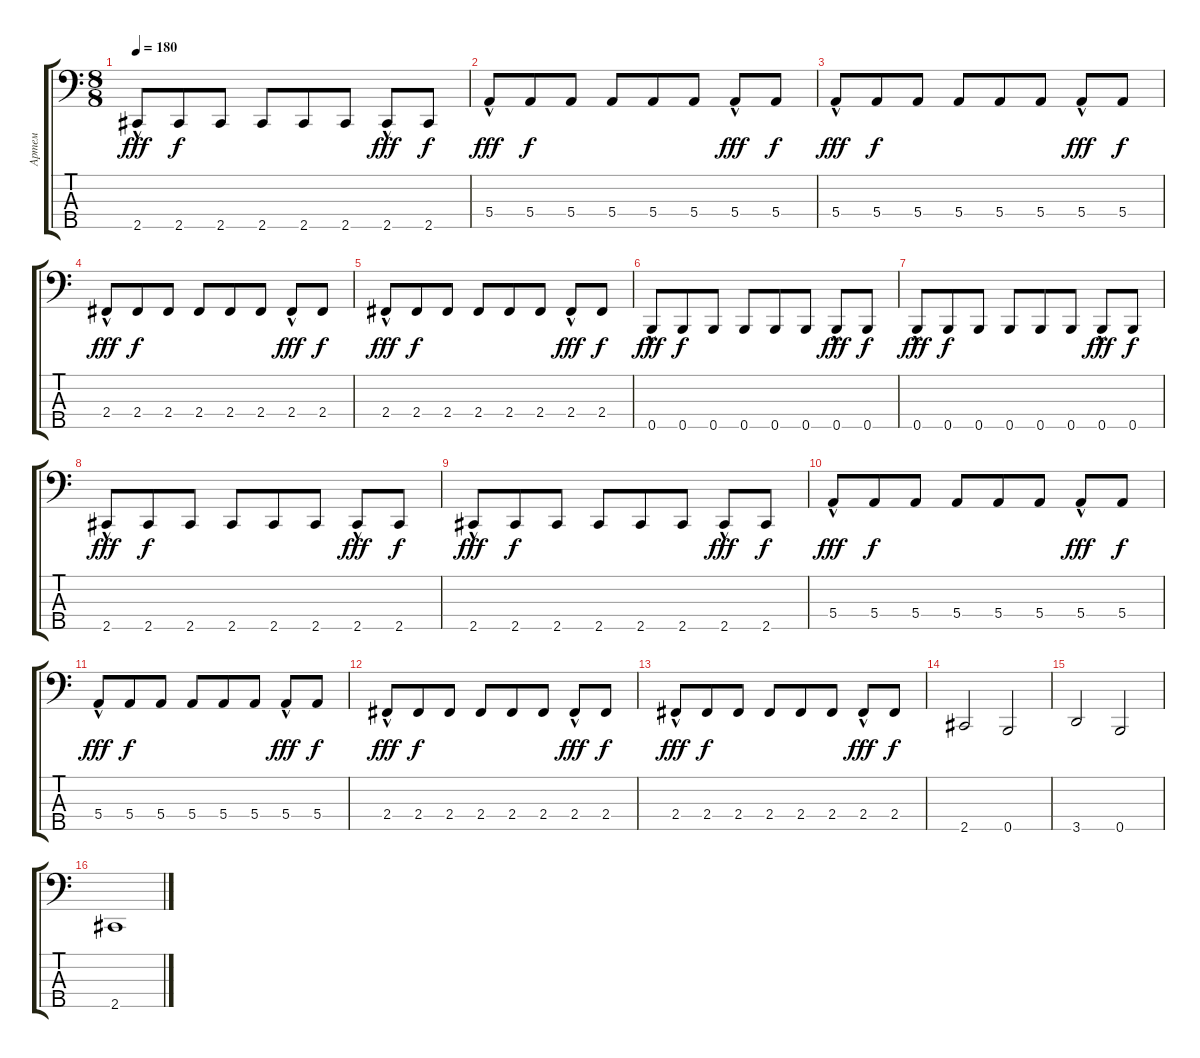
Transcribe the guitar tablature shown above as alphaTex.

\track ("Артем" "Артем") {instrument electricbassfinger}
\staff {score tabs}
\tuning (G2 D2 A1 E1 B0) {hide}
\ts (8 8)
\tempo 180
\clef f4
\ks c
2.5{hac}.8{dy fff} 2.5.8{dy f} 2.5.8 2.5.8 2.5.8 2.5.8 2.5{hac}.8{dy fff} 2.5.8{dy f} |
5.4{hac}.8{dy fff} 5.4.8{dy f} 5.4.8 5.4.8 5.4.8 5.4.8 5.4{hac}.8{dy fff} 5.4.8{dy f} |
5.4{hac}.8{dy fff} 5.4.8{dy f} 5.4.8 5.4.8 5.4.8 5.4.8 5.4{hac}.8{dy fff} 5.4.8{dy f} |
2.4{hac}.8{dy fff} 2.4.8{dy f} 2.4.8 2.4.8 2.4.8 2.4.8 2.4{hac}.8{dy fff} 2.4.8{dy f} |
2.4{hac}.8{dy fff} 2.4.8{dy f} 2.4.8 2.4.8 2.4.8 2.4.8 2.4{hac}.8{dy fff} 2.4.8{dy f} |
0.5{hac}.8{dy fff} 0.5.8{dy f} 0.5.8 0.5.8 0.5.8 0.5.8 0.5{hac}.8{dy fff} 0.5.8{dy f} |
0.5{hac}.8{dy fff} 0.5.8{dy f} 0.5.8 0.5.8 0.5.8 0.5.8 0.5{hac}.8{dy fff} 0.5.8{dy f} |
2.5{hac}.8{dy fff} 2.5.8{dy f} 2.5.8 2.5.8 2.5.8 2.5.8 2.5{hac}.8{dy fff} 2.5.8{dy f} |
2.5{hac}.8{dy fff} 2.5.8{dy f} 2.5.8 2.5.8 2.5.8 2.5.8 2.5{hac}.8{dy fff} 2.5.8{dy f} |
5.4{hac}.8{dy fff} 5.4.8{dy f} 5.4.8 5.4.8 5.4.8 5.4.8 5.4{hac}.8{dy fff} 5.4.8{dy f} |
5.4{hac}.8{dy fff} 5.4.8{dy f} 5.4.8 5.4.8 5.4.8 5.4.8 5.4{hac}.8{dy fff} 5.4.8{dy f} |
2.4{hac}.8{dy fff} 2.4.8{dy f} 2.4.8 2.4.8 2.4.8 2.4.8 2.4{hac}.8{dy fff} 2.4.8{dy f} |
2.4{hac}.8{dy fff} 2.4.8{dy f} 2.4.8 2.4.8 2.4.8 2.4.8 2.4{hac}.8{dy fff} 2.4.8{dy f} |
2.5.2 0.5.2 |
3.5.2 0.5.2 |
2.5.1
